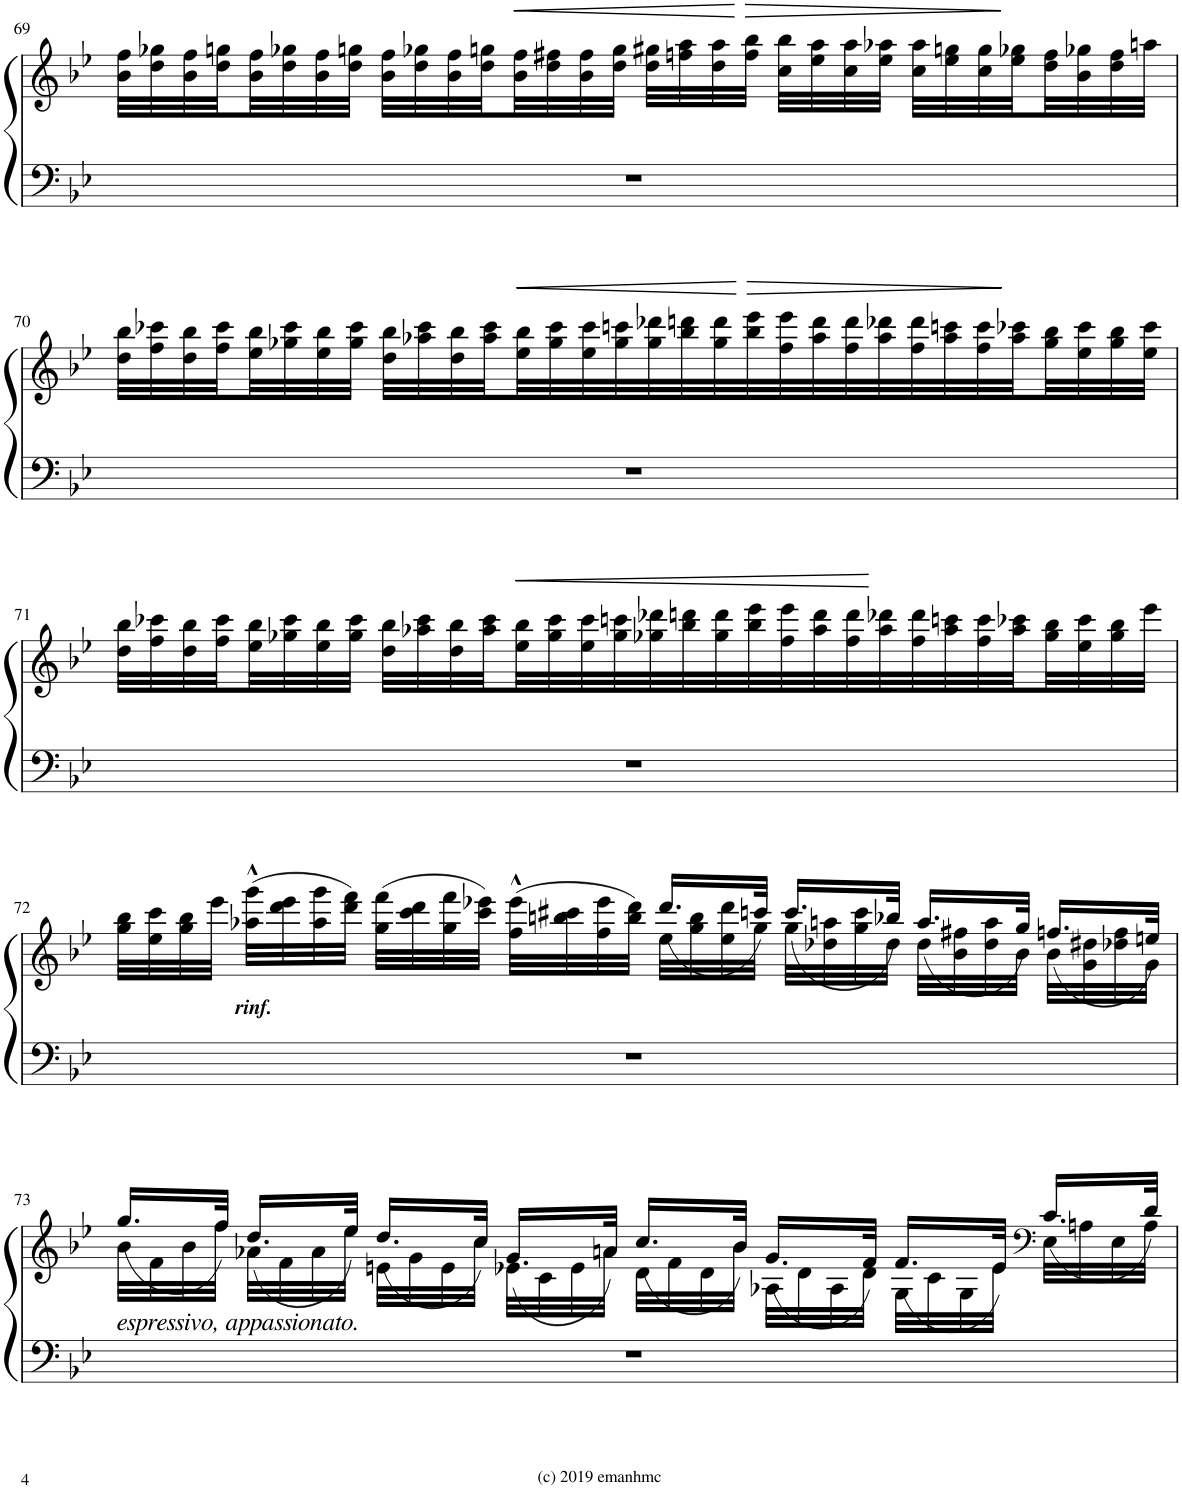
**kern	**kern	**dynam
*part1	*part1	*part1
*staff2	*staff1	*staff1/2
*I"Piano	*	*
*I'Pno.	*	*
!!LO:PB:g=z
*clefF4	*clefG2	*
*k[b-e-]	*k[b-e-]	*
*M4/4	*M4/4	*
=69	=69	=69
1r	32b-\ 32ff\LLL	.
.	32dd\ 32gg-X\	.
.	32b-\ 32ff\	.
.	32dd\ 32ggn\	.
.	32b-\ 32ff\	.
.	32dd\ 32gg-X\	.
.	32b-\ 32ff\	.
.	32dd\ 32ggn\JJJ	.
.	32b-\ 32ff\LLL	.
.	32dd\ 32gg-X\	.
.	32b-\ 32ff\	.
.	32dd\ 32ggn\	.
!	!	!LO:HP:b
.	32b-\ 32ff\	<
.	32dd\ 32ff#X\	.
.	32b-\ 32ff#\	.
.	32dd\ 32gg\JJJ	.
.	32dd\ 32gg#X\LLL	.
.	32ffn\ 32aa\	.
.	32dd\ 32aa\	.
!	!	!LO:HP:n=1:b
.	32ff\ 32bb-\JJJ	[ >
.	32cc\ 32bb-\LLL	.
.	32ee-\ 32aa\	.
.	32cc\ 32aa\	.
.	32ee-\ 32aa-X\JJJ	.
.	32cc\ 32aa-\LLL	.
.	32ee-\ 32ggn\	.
.	32cc\ 32gg\	.
.	32ee-\ 32gg-X\	]
.	32dd\ 32ff\	.
.	32b-\ 32gg-X\	.
.	32dd\ 32ff\	.
.	32aan\JJJ	.
!!LO:LB:g=z
=70	=70	=70
1r	32dd\ 32bb-\LLL	.
.	32ff\ 32ccc-X\	.
.	32dd\ 32bb-\	.
.	32ff\ 32ccc-\	.
.	32ee-\ 32bb-\	.
.	32gg-X\ 32ccc-\	.
.	32ee-\ 32bb-\	.
.	32gg-\ 32ccc-\JJJ	.
.	32dd\ 32bb-\LLL	.
.	32aa-X\ 32ccc-\	.
.	32dd\ 32bb-\	.
.	32aa-\ 32ccc-\	.
!	!	!LO:HP:b
.	32ee-\ 32bb-\	<
.	32gg-\ 32ccc-\	.
.	32ee-\ 32ccc-\	.
.	32gg-\ 32cccn\	.
.	32gg-\ 32ddd-X\	.
.	32bb-\ 32dddn\	.
.	32gg-\ 32ddd\	.
!	!	!LO:HP:n=1:b
.	32bb-\ 32eee-\	[ >
.	32ff\ 32eee-\	.
.	32aa-\ 32ddd\	.
.	32ff\ 32ddd\	.
.	32aa-\ 32ddd-X\	.
.	32ff\ 32ddd-\	.
.	32aa-\ 32cccn\	.
.	32ff\ 32ccc\	.
.	32aa-\ 32ccc-X\	]
.	32gg-\ 32bb-\	.
.	32ee-\ 32ccc-\	.
.	32gg-\ 32bb-\	.
.	32ee-\ 32ccc-\JJJ	.
!!LO:LB:g=z
=71	=71	=71
1r	32dd\ 32bb-\LLL	.
.	32ff\ 32ccc-X\	.
.	32dd\ 32bb-\	.
.	32ff\ 32ccc-\	.
.	32ee-\ 32bb-\	.
.	32gg-X\ 32ccc-\	.
.	32ee-\ 32bb-\	.
.	32gg-\ 32ccc-\JJJ	.
.	32dd\ 32bb-\LLL	.
.	32aa-X\ 32ccc-\	.
.	32dd\ 32bb-\	.
.	32aa-\ 32ccc-\	.
!	!	!LO:HP:b
.	32ee-\ 32bb-\	<
.	32gg-\ 32ccc-\	.
.	32ee-\ 32ccc-\	.
.	32gg-\ 32cccn\	.
.	32gg-X\ 32ddd-X\	.
.	32bb-\ 32dddn\	.
.	32gg-\ 32ddd\	.
.	32bb-\ 32eee-\	.
.	32ff\ 32eee-\	.
.	32aa-\ 32ddd\	.
.	32ff\ 32ddd\	.
.	32aa-\ 32ddd-X\	[
.	32ff\ 32ddd-\	.
.	32aa-\ 32cccn\	.
.	32ff\ 32ccc\	.
.	32aa-\ 32ccc-X\	.
.	32gg-\ 32bb-\	.
.	32ee-\ 32ccc-\	.
.	32gg-\ 32bb-\	.
.	32eee-\JJJ	.
!!LO:LB:g=z
=72	=72	=72
*	*^	*
1r	32gg\ 32bb-\LLL	2ryy	.
.	32ee-\ 32ccc\	.	.
.	32gg\ 32bb-\	.	.
.	32eee-\JJJ	.	.
!	!	!	!LO:DY:b
.	(32aa-X\^^ 32ggg\^^LLL	.	other-dynamics
.	32ddd\ 32eee-\	.	.
.	32aa-\ 32ggg\	.	.
.	32ddd\ 32fff\JJJ)	.	.
.	(32gg\ 32fff\LLL	.	.
.	32ccc\ 32ddd\	.	.
.	32gg\ 32fff\	.	.
.	32ccc\ 32eee-X\JJJ)	.	.
.	(32ff\^^ 32eee-\^^LLL	.	.
.	32bbn\ 32ccc#X\	.	.
.	32ff\ 32eee-\	.	.
.	32bb\ 32ddd\JJJ)	.	.
.	32ee-\LLL	(16.ddd/LL	.
.	32gg\ 32bb\	.	.
.	32ee-\ 32ddd\	.	.
.	32gg\JJJ	32cccn/JJk)	.
.	32gg\LLL	(16.ccc/LL	.
.	32dd-X\ 32aan\	.	.
.	32gg\ 32ccc\	.	.
.	32dd-\JJJ	32bb-X/JJk)	.
.	32dd-\LLL	(16.aa/LL	.
.	32b-\ 32ff#X\	.	.
.	32dd-\ 32aa\	.	.
.	32b-\JJJ	32gg/JJk)	.
.	32b-\LLL	(16.ffn/LL	.
.	32g\ 32dd#X\	.	.
.	32dd-X\ 32ff\	.	.
.	32g\JJJ	32een/JJk)	.
!!LO:LB:g=z	!!
=73	=73	=73	=73
!	!LO:TX:b:i:t=espressivo, appassionato.	!	!
1r	32b-\LLL	(16.gg/LL	.
.	32f\	.	.
.	32b-\	.	.
.	32ff\JJJ	32ff/JJk)	.
.	32a-X\LLL	(16.dd/LL	.
.	32f\	.	.
.	32a-\	.	.
.	32ee-\JJJ	32ee-/JJk)	.
.	32en\LLL	(16.dd/LL	.
.	32g\	.	.
.	32e\	.	.
.	32cc\JJJ	32cc/JJk)	.
.	32e-X\LLL	(16.g/LL	.
.	32c\	.	.
.	32e-\	.	.
.	32an\JJJ	32a/JJk)	.
.	32d\LLL	(16.cc/LL	.
.	32f\	.	.
.	32d\	.	.
.	32b-\JJJ	32b-/JJk)	.
.	32A-X\LLL	(16.g/LL	.
.	32d\	.	.
.	32A-\	.	.
.	32d\JJJ	32f/JJk)	.
.	32G\LLL	(16.f/LL	.
.	32c\	.	.
.	32G\	.	.
.	32e-\JJJ	32e-/JJk)	.
*	*clefF4	*	*
.	32E-\LLL	(16.c/LL	.
.	32An\	.	.
.	32E-\	.	.
.	32A\JJJ	32d/JJk)	.
*	*v	*v	*
=	=	=
*-	*-	*-
